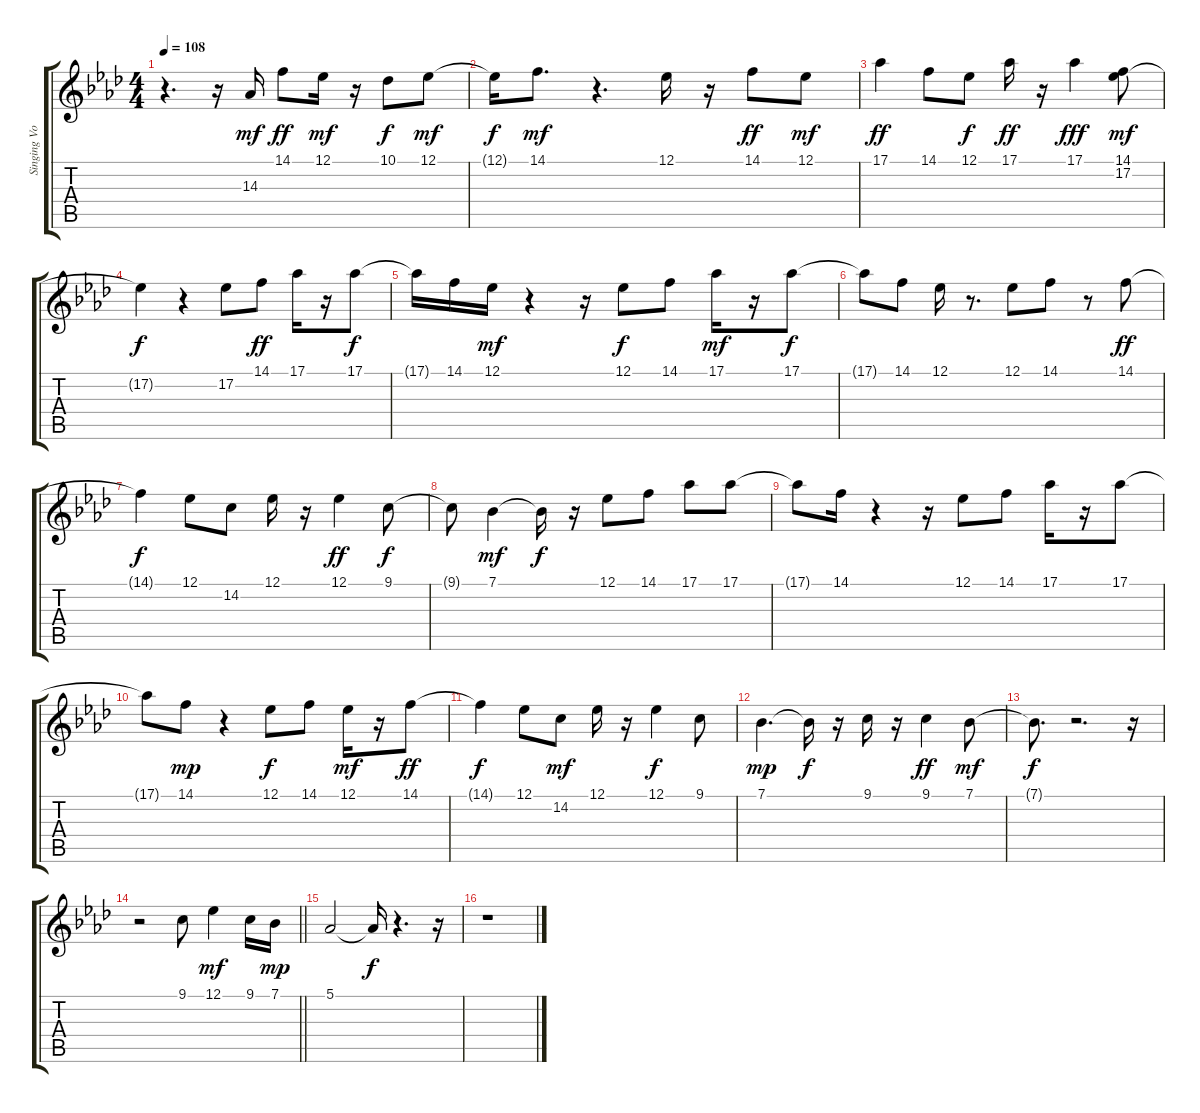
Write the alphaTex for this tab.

\track ("Singing Voice" "Singing Vo") {instrument lead6voice}
\staff {score tabs}
\tuning (Eb4 Bb3 Gb3 Db3 Ab2 Eb2) {hide}
\ts (4 4)
\tempo 108
\clef g2
\ks ab
r.4{d dy mp} r.16 14.3.16{dy mf} 14.1.8{dy ff} 12.1.16{dy mf} r.16 10.1.8{dy f} 12.1.8{dy mf} |
12.1{t}.16{dy f} 14.1.8{d dy mf} r.4{d} 12.1.16 r.16 14.1.8{dy ff} 12.1.8{dy mf} |
17.1.4{dy ff} 14.1.8 12.1.8{dy f} 17.1.16{dy ff} r.16 17.1.4{dy fff} (14.1 17.2).8{dy mf} |
17.2{t}.4{dy f} r.4 17.2.8 14.1.8{dy ff} 17.1.16 r.16 17.1.8{dy f} |
17.1{t}.16 14.1.16 12.1.16{dy mf} r.4 r.16 12.1.8{dy f} 14.1.8 17.1.16{dy mf} r.16 17.1.8{dy f} |
17.1{t}.8 14.1.8 12.1.16 r.8{d} 12.1.8 14.1.8 r.8 14.1.8{dy ff} |
14.1{t}.4{dy f} 12.1.8 14.2.8 12.1.16 r.16 12.1.4{dy ff} 9.1.8{dy f} |
9.1{t}.8 7.1.4{dy mf} 7.1{t}.16{dy f} r.16 12.1.8 14.1.8 17.1.8 17.1.8 |
17.1{t}.8 14.1.16 r.4 r.16 12.1.8 14.1.8 17.1.16 r.16 17.1.8 |
17.1{t}.8 14.1.8{dy mp} r.4 12.1.8{dy f} 14.1.8 12.1.16{dy mf} r.16 14.1.8{dy ff} |
14.1{t}.4{dy f} 12.1.8 14.2.8{dy mf} 12.1.16 r.16 12.1.4{dy f} 9.1.8 |
7.1.4{d dy mp} 7.1{t}.16{dy f} r.16 9.1.16 r.16 9.1.4{dy ff} 7.1.8{dy mf} |
7.1{t}.8{d dy f} r.2{d} r.16 |
\barLineRight lightlight
r.2 9.1.8 12.1.4{dy mf} 9.1.16 7.1.16{dy mp} |
5.1.2 5.1{t}.16{dy f} r.4{d} r.16 |
r.1
